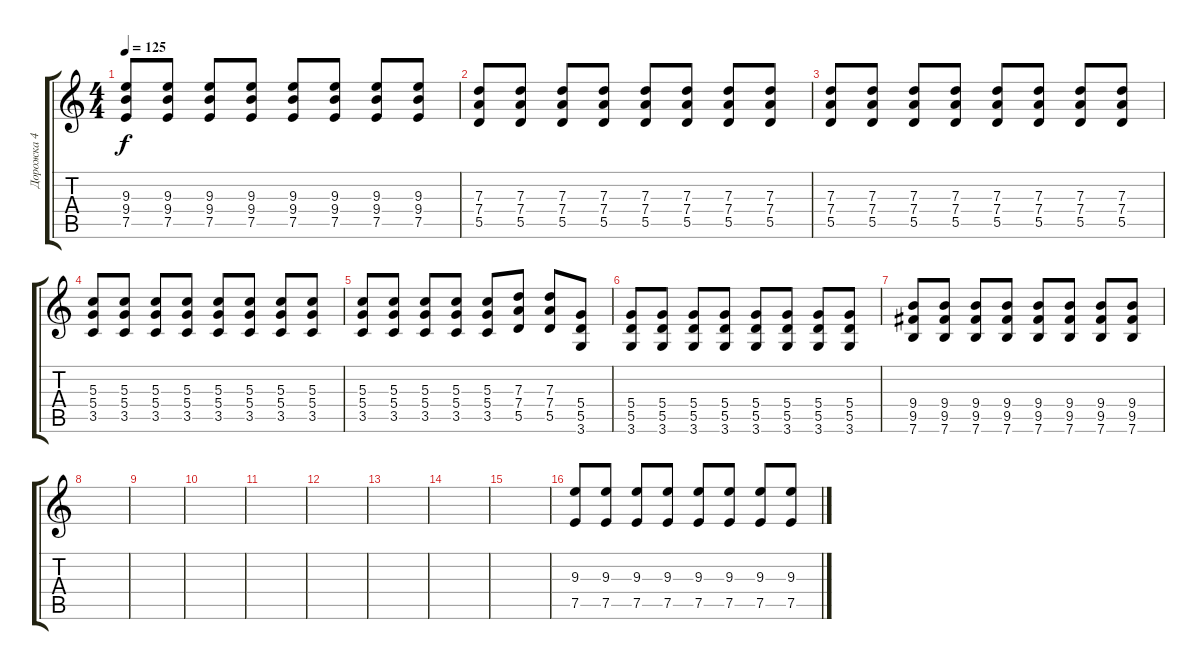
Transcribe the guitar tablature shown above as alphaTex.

\track ("Дорожка 4" "Дорожка 4") {instrument overdrivenguitar}
\staff {score tabs}
\tuning (E4 B3 G3 D3 A2 E2) {hide}
\ts (4 4)
\tempo 125
\clef g2
\ks c
(9.3 9.4 7.5).8{dy f} (9.3 9.4 7.5).8 (9.3 9.4 7.5).8 (9.3 9.4 7.5).8 (9.3 9.4 7.5).8 (9.3 9.4 7.5).8 (9.3 9.4 7.5).8 (9.3 9.4 7.5).8 |
(7.3 7.4 5.5).8 (7.3 7.4 5.5).8 (7.3 7.4 5.5).8 (7.3 7.4 5.5).8 (7.3 7.4 5.5).8 (7.3 7.4 5.5).8 (7.3 7.4 5.5).8 (7.3 7.4 5.5).8 |
(7.3 7.4 5.5).8 (7.3 7.4 5.5).8 (7.3 7.4 5.5).8 (7.3 7.4 5.5).8 (7.3 7.4 5.5).8 (7.3 7.4 5.5).8 (7.3 7.4 5.5).8 (7.3 7.4 5.5).8 |
(5.3 5.4 3.5).8 (5.3 5.4 3.5).8 (5.3 5.4 3.5).8 (5.3 5.4 3.5).8 (5.3 5.4 3.5).8 (5.3 5.4 3.5).8 (5.3 5.4 3.5).8 (5.3 5.4 3.5).8 |
(5.3 5.4 3.5).8 (5.3 5.4 3.5).8 (5.3 5.4 3.5).8 (5.3 5.4 3.5).8 (5.3 5.4 3.5).8 (7.3 7.4 5.5).8 (7.3 7.4 5.5).8 (5.4 5.5 3.6).8 |
(5.4 5.5 3.6).8 (5.4 5.5 3.6).8 (5.4 5.5 3.6).8 (5.4 5.5 3.6).8 (5.4 5.5 3.6).8 (5.4 5.5 3.6).8 (5.4 5.5 3.6).8 (5.4 5.5 3.6).8 |
(9.4 9.5 7.6).8 (9.4 9.5 7.6).8 (9.4 9.5 7.6).8 (9.4 9.5 7.6).8 (9.4 9.5 7.6).8 (9.4 9.5 7.6).8 (9.4 9.5 7.6).8 (9.4 9.5 7.6).8 |
|
|
|
|
|
|
|
|
(9.3 7.5).8 (9.3 7.5).8 (9.3 7.5).8 (9.3 7.5).8 (9.3 7.5).8 (9.3 7.5).8 (9.3 7.5).8 (9.3 7.5).8
